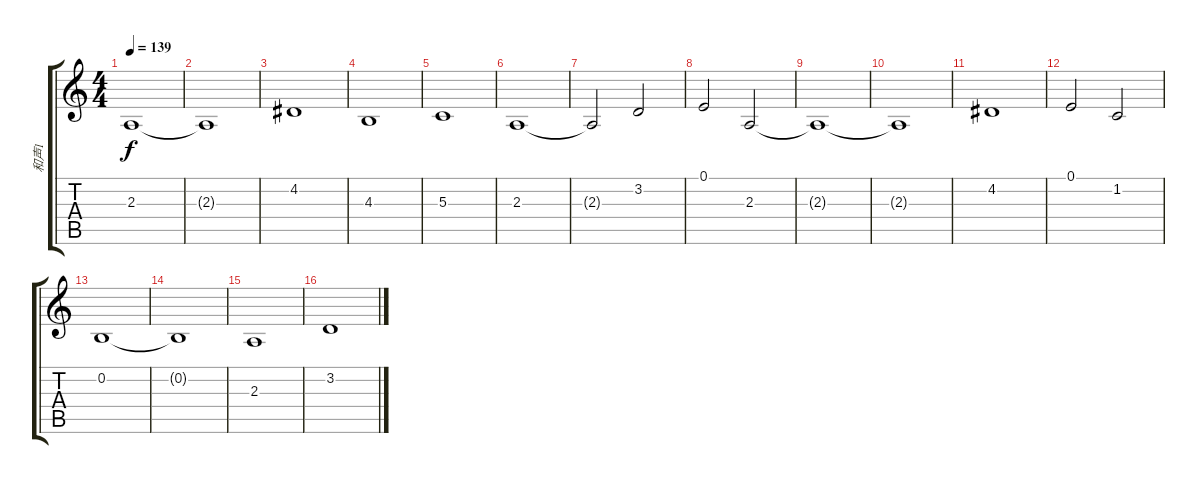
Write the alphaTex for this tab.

\track ("和声1" "和声1") {instrument stringensemble1}
\staff {score tabs}
\tuning (E4 B3 G3 D3 A2 E2) {hide}
\ts (4 4)
\tempo 139
\clef g2
\ks c
2.3{t}.1{dy f} |
2.3{t}.1 |
4.2.1 |
4.3.1 |
5.3.1 |
2.3.1 |
2.3{t}.2 3.2.2 |
0.1.2 2.3.2 |
2.3{t}.1 |
2.3{t}.1 |
4.2.1 |
0.1.2 1.2.2 |
0.2.1 |
0.2{t}.1 |
2.3.1 |
3.2.1
